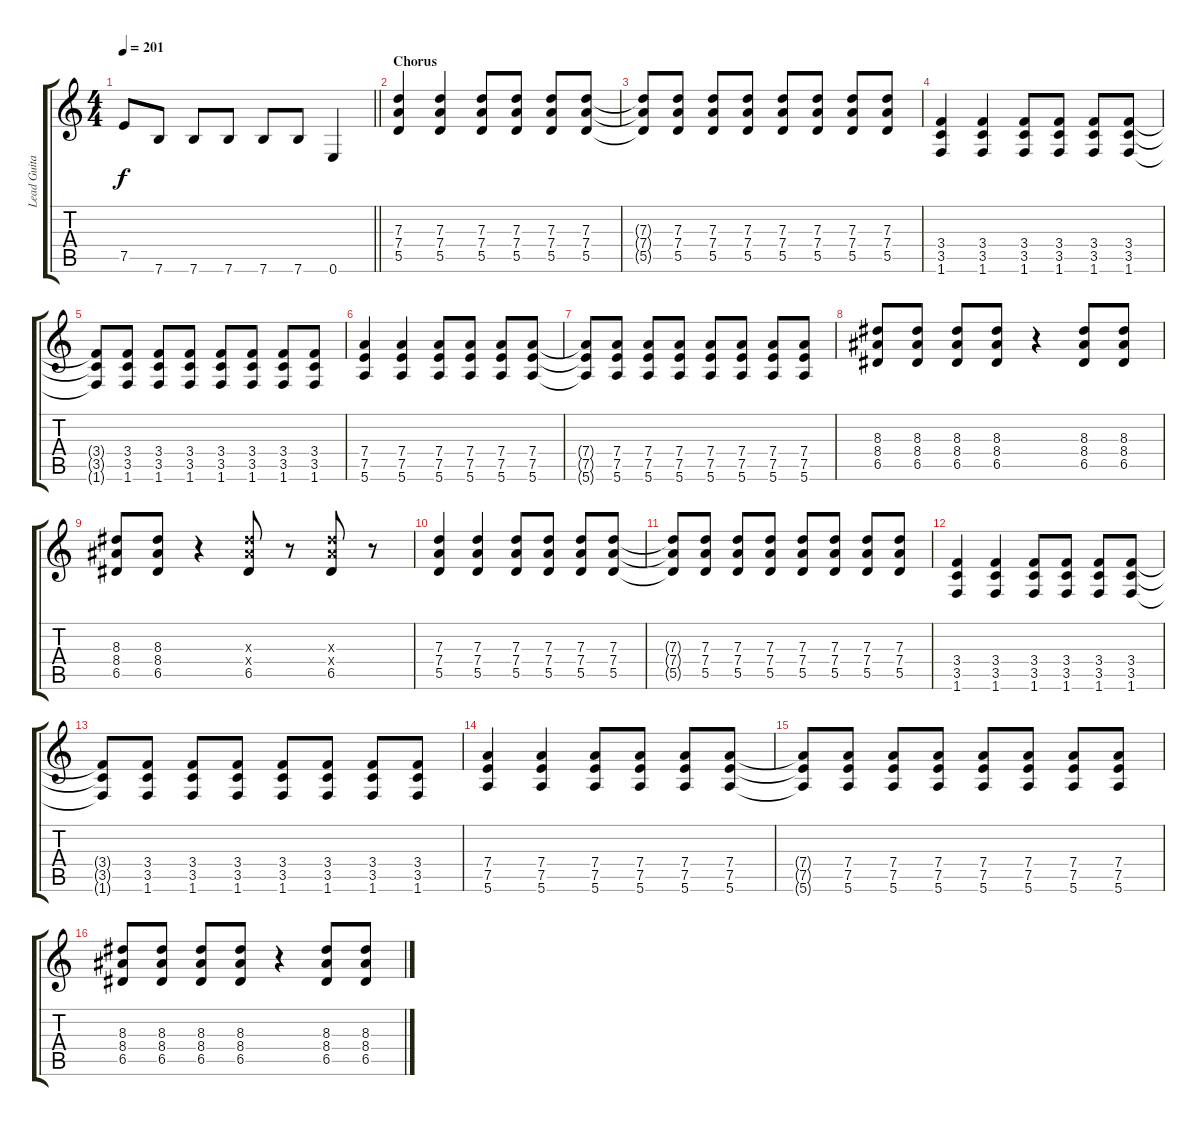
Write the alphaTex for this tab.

\track ("Lead Guitar" "Lead Guita") {instrument electricguitarclean}
\staff {score tabs}
\tuning (E4 B3 G3 D3 A2 E2) {hide}
\ts (4 4)
\tempo 201
\clef g2
\barLineRight lightlight
\ks c
7.5{t}.8{dy f} 7.6.8 7.6.8 7.6.8 7.6.8 7.6.8 0.6.4 |
\section ("" "Chorus")
(7.3 7.4 5.5).4{instrument distortionguitar} (7.3 7.4 5.5).4 (7.3 7.4 5.5).8 (7.3 7.4 5.5).8 (7.3 7.4 5.5).8 (7.3 7.4 5.5).8 |
(7.3{t} 7.4{t} 5.5{t}).8 (7.3 7.4 5.5).8 (7.3 7.4 5.5).8 (7.3 7.4 5.5).8 (7.3 7.4 5.5).8 (7.3 7.4 5.5).8 (7.3 7.4 5.5).8 (7.3 7.4 5.5).8 |
(3.4 3.5 1.6).4 (3.4 3.5 1.6).4 (3.4 3.5 1.6).8 (3.4 3.5 1.6).8 (3.4 3.5 1.6).8 (3.4 3.5 1.6).8 |
(3.4{t} 3.5{t} 1.6{t}).8 (3.4 3.5 1.6).8 (3.4 3.5 1.6).8 (3.4 3.5 1.6).8 (3.4 3.5 1.6).8 (3.4 3.5 1.6).8 (3.4 3.5 1.6).8 (3.4 3.5 1.6).8 |
(7.4 7.5 5.6).4 (7.4 7.5 5.6).4 (7.4 7.5 5.6).8 (7.4 7.5 5.6).8 (7.4 7.5 5.6).8 (7.4 7.5 5.6).8 |
(7.4{t} 7.5{t} 5.6{t}).8 (7.4 7.5 5.6).8 (7.4 7.5 5.6).8 (7.4 7.5 5.6).8 (7.4 7.5 5.6).8 (7.4 7.5 5.6).8 (7.4 7.5 5.6).8 (7.4 7.5 5.6).8 |
(8.3 8.4 6.5).8 (8.3 8.4 6.5).8 (8.3 8.4 6.5).8 (8.3 8.4 6.5).8 r.4 (8.3 8.4 6.5).8 (8.3 8.4 6.5).8 |
(8.3 8.4 6.5).8 (8.3 8.4 6.5).8 r.4 (8.3{x} 8.4{x} 6.5).8 r.8 (8.3{x} 8.4{x} 6.5).8 r.8 |
(7.3 7.4 5.5).4 (7.3 7.4 5.5).4 (7.3 7.4 5.5).8 (7.3 7.4 5.5).8 (7.3 7.4 5.5).8 (7.3 7.4 5.5).8 |
(7.3{t} 7.4{t} 5.5{t}).8 (7.3 7.4 5.5).8 (7.3 7.4 5.5).8 (7.3 7.4 5.5).8 (7.3 7.4 5.5).8 (7.3 7.4 5.5).8 (7.3 7.4 5.5).8 (7.3 7.4 5.5).8 |
(3.4 3.5 1.6).4 (3.4 3.5 1.6).4 (3.4 3.5 1.6).8 (3.4 3.5 1.6).8 (3.4 3.5 1.6).8 (3.4 3.5 1.6).8 |
(3.4{t} 3.5{t} 1.6{t}).8 (3.4 3.5 1.6).8 (3.4 3.5 1.6).8 (3.4 3.5 1.6).8 (3.4 3.5 1.6).8 (3.4 3.5 1.6).8 (3.4 3.5 1.6).8 (3.4 3.5 1.6).8 |
(7.4 7.5 5.6).4 (7.4 7.5 5.6).4 (7.4 7.5 5.6).8 (7.4 7.5 5.6).8 (7.4 7.5 5.6).8 (7.4 7.5 5.6).8 |
(7.4{t} 7.5{t} 5.6{t}).8 (7.4 7.5 5.6).8 (7.4 7.5 5.6).8 (7.4 7.5 5.6).8 (7.4 7.5 5.6).8 (7.4 7.5 5.6).8 (7.4 7.5 5.6).8 (7.4 7.5 5.6).8 |
(8.3 8.4 6.5).8 (8.3 8.4 6.5).8 (8.3 8.4 6.5).8 (8.3 8.4 6.5).8 r.4 (8.3 8.4 6.5).8 (8.3 8.4 6.5).8
